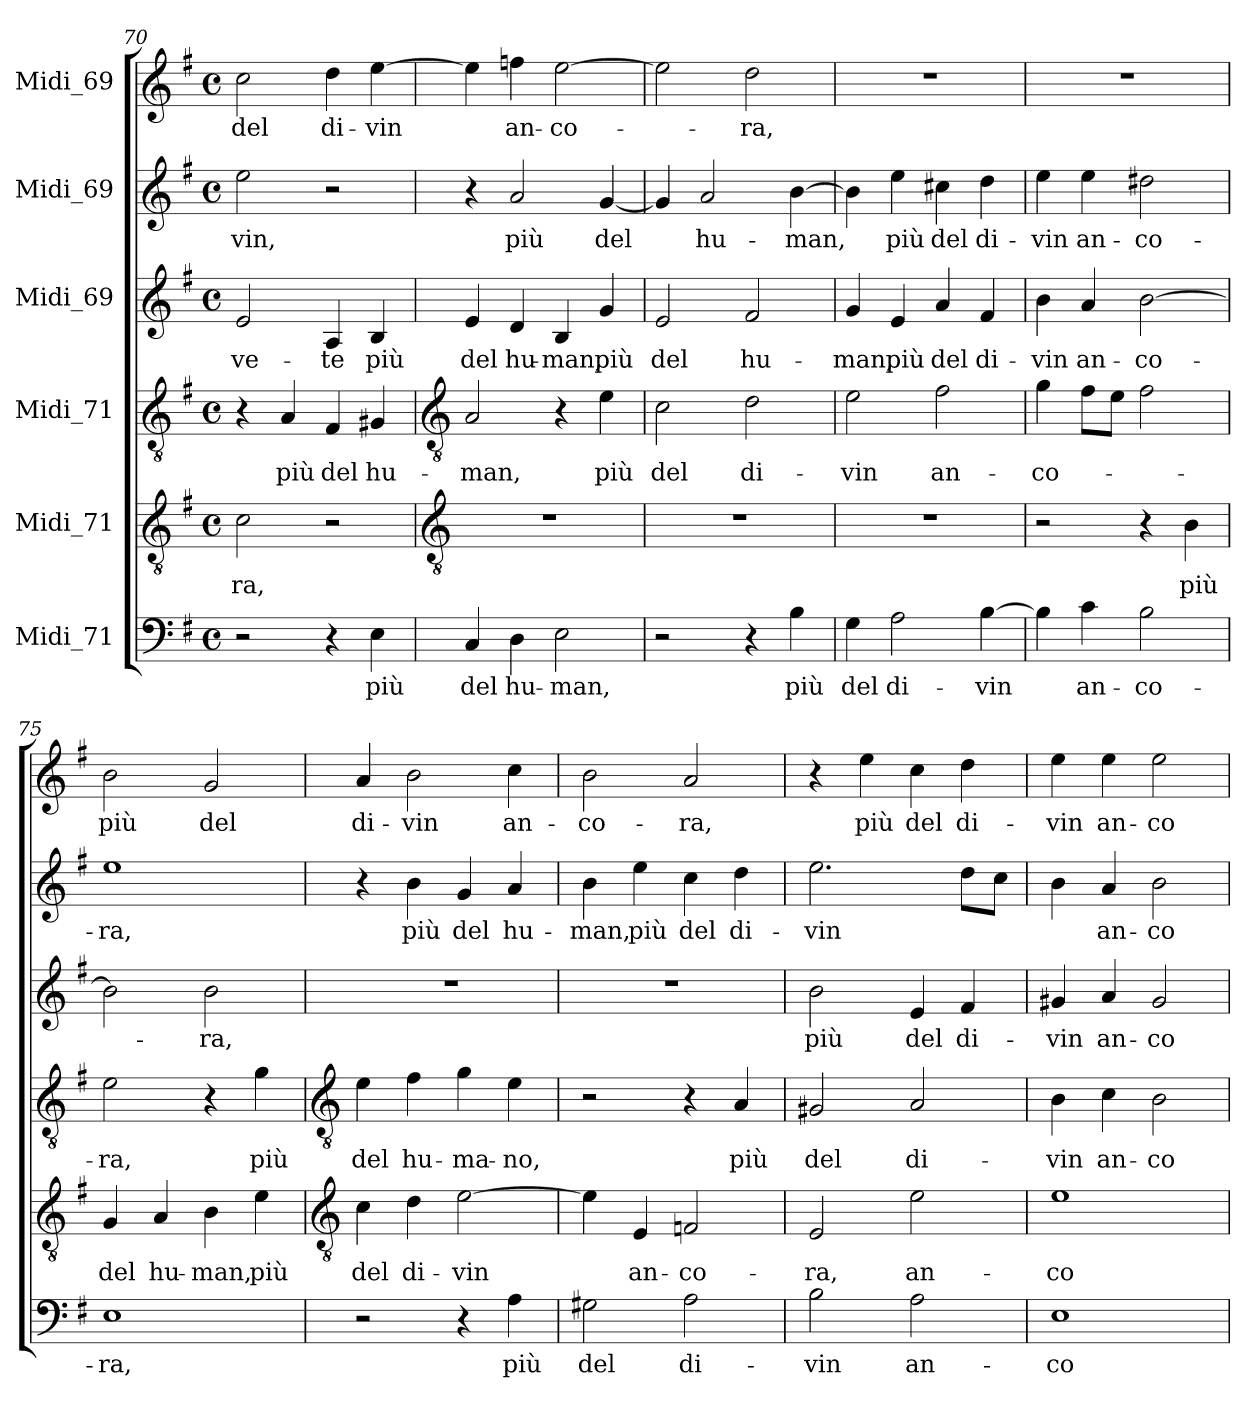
**kern	**text	**kern	**text	**kern	**text	**kern	**text	**kern	**text	**kern	**text
*part6	*part6	*part5	*part5	*part4	*part4	*part3	*part3	*part2	*part2	*part1	*part1
*staff6	*staff6	*staff5	*staff5	*staff4	*staff4	*staff3	*staff3	*staff2	*staff2	*staff1	*staff1
*I"Midi_71	*	*I"Midi_71	*	*I"Midi_71	*	*I"Midi_69	*	*I"Midi_69	*	*I"Midi_69	*
*clefF4	*	*clefGv2	*	*clefGv2	*	*clefG2	*	*clefG2	*	*clefG2	*
*k[f#]	*	*k[f#]	*	*k[f#]	*	*k[f#]	*	*k[f#]	*	*k[f#]	*
*G:	*	*G:	*	*G:	*	*G:	*	*G:	*	*G:	*
*M4/4	*	*M4/4	*	*M4/4	*	*M4/4	*	*M4/4	*	*M4/4	*
*met(c)	*	*met(c)	*	*met(c)	*	*met(c)	*	*met(c)	*	*met(c)	*
=70	=70	=70	=70	=70	=70	=70	=70	=70	=70	=70	=70
!	!	!	!LO:LY:b	!	!	!	!LO:LY:b	!	!LO:LY:b	!	!LO:LY:b
2r	.	2c	-ra,	4r	.	2e	-ve-	2ee	-vin,	2cc	del
!	!	!	!	!	!LO:LY:b	!	!	!	!	!	!
.	.	.	.	4A	più	.	.	.	.	.	.
!	!	!	!	!	!LO:LY:b	!	!LO:LY:b	!	!	!	!LO:LY:b
4r	.	2r	.	4F#	del	4A	-te	2r	.	4dd	di-
!	!LO:LY:b	!	!	!	!LO:LY:b	!	!LO:LY:b	!	!	!	!LO:LY:b
4E	più	.	.	4G#X	hu-	4B	più	.	.	[4ee	-vin
!!LO:LB:g=z
=71	=71	=71	=71	=71	=71	=71	=71	=71	=71	=71	=71
*	*	*clefGv2	*	*clefGv2	*	*	*	*	*	*	*
!	!LO:LY:b	!	!	!	!LO:LY:b	!	!LO:LY:b	!	!	!	!
4C	del	1r	.	2A	-man,	4e	del	4r	.	4ee]	.
!	!LO:LY:b	!	!	!	!	!	!LO:LY:b	!	!LO:LY:b	!	!LO:LY:b
4D	hu-	.	.	.	.	4d	hu-	2a	più	4ffn	an-
!	!LO:LY:b	!	!	!	!	!	!LO:LY:b	!	!	!	!LO:LY:b
2E	-man,	.	.	4r	.	4B	-man,	.	.	[2ee	-co-
!	!	!	!	!	!LO:LY:b	!	!LO:LY:b	!	!LO:LY:b	!	!
.	.	.	.	4e	più	4g	più	[4g	del	.	.
=72	=72	=72	=72	=72	=72	=72	=72	=72	=72	=72	=72
!	!	!	!	!	!LO:LY:b	!	!LO:LY:b	!	!	!	!
2r	.	1r	.	2c	del	2e	del	4g]	.	2ee]	.
!	!	!	!	!	!	!	!	!	!LO:LY:b	!	!
.	.	.	.	.	.	.	.	2a	hu-	.	.
!	!	!	!	!	!LO:LY:b	!	!LO:LY:b	!	!	!	!LO:LY:b
4r	.	.	.	2d	di-	2f#	hu-	.	.	2dd	-ra,
!	!LO:LY:b	!	!	!	!	!	!	!	!LO:LY:b	!	!
4B	più	.	.	.	.	.	.	[4b	-man,	.	.
=73	=73	=73	=73	=73	=73	=73	=73	=73	=73	=73	=73
!	!LO:LY:b	!	!	!	!LO:LY:b	!	!LO:LY:b	!	!	!	!
4G	del	1r	.	2e	-vin	4g	-man,	4b]	.	1r	.
!	!LO:LY:b	!	!	!	!	!	!LO:LY:b	!	!LO:LY:b	!	!
2A	di-	.	.	.	.	4e	più	4ee	più	.	.
!	!	!	!	!	!LO:LY:b	!	!LO:LY:b	!	!LO:LY:b	!	!
.	.	.	.	2f#	an-	4a	del	4cc#X	del	.	.
!	!LO:LY:b	!	!	!	!	!	!LO:LY:b	!	!LO:LY:b	!	!
[4B	-vin	.	.	.	.	4f#	di-	4dd	di-	.	.
=74	=74	=74	=74	=74	=74	=74	=74	=74	=74	=74	=74
!	!	!	!	!	!LO:LY:b	!	!LO:LY:b	!	!LO:LY:b	!	!
4B]	.	2r	.	4g	-co-	4b	-vin	4ee	-vin	1r	.
!	!LO:LY:b	!	!	!	!	!	!LO:LY:b	!	!LO:LY:b	!	!
4c	an-	.	.	8f#L	.	4a	an-	4ee	an-	.	.
.	.	.	.	8eJ	.	.	.	.	.	.	.
!	!LO:LY:b	!	!	!	!	!	!LO:LY:b	!	!LO:LY:b	!	!
2B	-co-	4r	.	2f#	.	[2b	-co-	2dd#X	-co-	.	.
!	!	!	!LO:LY:b	!	!	!	!	!	!	!	!
.	.	4B	più	.	.	.	.	.	.	.	.
=75	=75	=75	=75	=75	=75	=75	=75	=75	=75	=75	=75
!	!LO:LY:b	!	!LO:LY:b	!	!LO:LY:b	!	!	!	!LO:LY:b	!	!LO:LY:b
1E	-ra,	4G	del	2e	-ra,	2b]	.	1ee	-ra,	2b	più
!	!	!	!LO:LY:b	!	!	!	!	!	!	!	!
.	.	4A	hu-	.	.	.	.	.	.	.	.
!	!	!	!LO:LY:b	!	!	!	!LO:LY:b	!	!	!	!LO:LY:b
.	.	4B	-man,	4r	.	2b	-ra,	.	.	2g	del
!	!	!	!LO:LY:b	!	!LO:LY:b	!	!	!	!	!	!
.	.	4e	più	4g	più	.	.	.	.	.	.
!!LO:LB:g=z
=76	=76	=76	=76	=76	=76	=76	=76	=76	=76	=76	=76
*	*	*clefGv2	*	*clefGv2	*	*	*	*	*	*	*
!	!	!	!LO:LY:b	!	!LO:LY:b	!	!	!	!	!	!LO:LY:b
2r	.	4c	del	4e	del	1r	.	4r	.	4a	di-
!	!	!	!LO:LY:b	!	!LO:LY:b	!	!	!	!LO:LY:b	!	!LO:LY:b
.	.	4d	di-	4f#	hu-	.	.	4b	più	2b	-vin
!	!	!	!LO:LY:b	!	!LO:LY:b	!	!	!	!LO:LY:b	!	!
4r	.	[2e	-vin	4g	-ma-	.	.	4g	del	.	.
!	!LO:LY:b	!	!	!	!LO:LY:b	!	!	!	!LO:LY:b	!	!LO:LY:b
4A	più	.	.	4e	-no,	.	.	4a	hu-	4cc	an-
=77	=77	=77	=77	=77	=77	=77	=77	=77	=77	=77	=77
!	!LO:LY:b	!	!	!	!	!	!	!	!LO:LY:b	!	!LO:LY:b
2G#X	del	4e]	.	2r	.	1r	.	4b	-man,	2b	-co-
!	!	!	!LO:LY:b	!	!	!	!	!	!LO:LY:b	!	!
.	.	4E	an-	.	.	.	.	4ee	più	.	.
!	!LO:LY:b	!	!LO:LY:b	!	!	!	!	!	!LO:LY:b	!	!LO:LY:b
2A	di-	2Fn	-co-	4r	.	.	.	4cc	del	2a	-ra,
!	!	!	!	!	!LO:LY:b	!	!	!	!LO:LY:b	!	!
.	.	.	.	4A	più	.	.	4dd	di-	.	.
=78	=78	=78	=78	=78	=78	=78	=78	=78	=78	=78	=78
!	!LO:LY:b	!	!LO:LY:b	!	!LO:LY:b	!	!LO:LY:b	!	!LO:LY:b	!	!
2B	-vin	2E	-ra,	2G#X	del	2b	più	2.ee	-vin	4r	.
!	!	!	!	!	!	!	!	!	!	!	!LO:LY:b
.	.	.	.	.	.	.	.	.	.	4ee	più
!	!LO:LY:b	!	!LO:LY:b	!	!LO:LY:b	!	!LO:LY:b	!	!	!	!LO:LY:b
2A	an-	2e	an-	2A	di-	4e	del	.	.	4cc	del
!	!	!	!	!	!	!	!LO:LY:b	!	!	!	!LO:LY:b
.	.	.	.	.	.	4f#	di-	8ddL	.	4dd	di-
.	.	.	.	.	.	.	.	8ccJ	.	.	.
=79	=79	=79	=79	=79	=79	=79	=79	=79	=79	=79	=79
!	!LO:LY:b	!	!LO:LY:b	!	!LO:LY:b	!	!LO:LY:b	!	!	!	!LO:LY:b
1E	-co-	1e	-co-	4B	-vin	4g#X	-vin	4b	.	4ee	-vin
!	!	!	!	!	!LO:LY:b	!	!LO:LY:b	!	!LO:LY:b	!	!LO:LY:b
.	.	.	.	4c	an-	4a	an-	4a	an-	4ee	an-
!	!	!	!	!	!LO:LY:b	!	!LO:LY:b	!	!LO:LY:b	!	!LO:LY:b
.	.	.	.	2B	-co-	2g#	-co-	2b	-co-	2ee	-co-
=	=	=	=	=	=	=	=	=	=	=	=
*-	*-	*-	*-	*-	*-	*-	*-	*-	*-	*-	*-
